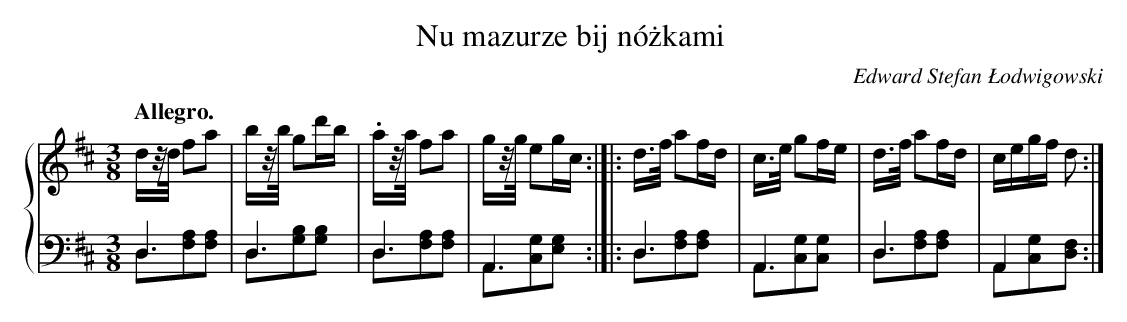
X:1
T: Nu mazurze bij nóżkami
C: Edward Stefan Łodwigowski
L: 1/8
M: 3/8
Q: "Allegro."
%%staves {1 2}
V: 1 clef=treble
V: 2 clef=bass
K: D
[V:1] d/z//d// fa |
[V:2] D,3 & D,[A,F,][A,F,] |
[V:1] b/z//b// gd'/b/ |
[V:2] D,3 & D,[B,G,][B,G,] |
[V:1] .a/z//a// fa |
[V:2] D,3 & D,[A,F,][A,F,] |
[V:1] g/z//g// eg/c/ :|]|:
[V:2] A,,3 & A,,[G,C,][G,E,] :|]|:
[V:1] d/>f/ af/d/ |
[V:2] D,3 & D,[A,F,][A,F,] |
[V:1] c/>e/ gf/e/ |
[V:2] A,,3 & A,,[G,C,][G,C,] |
[V:1] d/>f/ af/d/ |
[V:2] D,3 & D,[A,F,][A,F,] |
[V:1] c/e/g/f/ d :|]
[V:2] A,,2x & A,,[G,C,][F,D,] :|]
